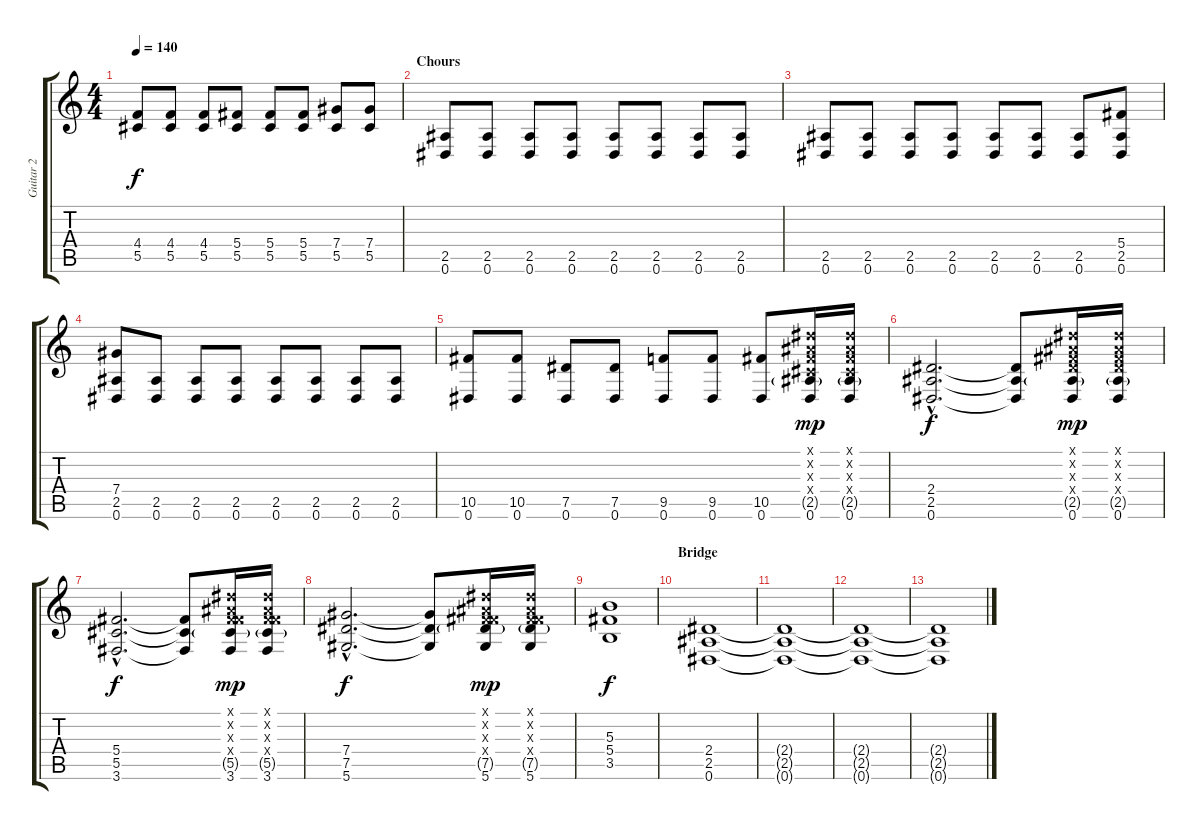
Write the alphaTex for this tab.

\track ("Guitar 2" "Guitar 2") {instrument distortionguitar}
\staff {score tabs}
\tuning (Eb4 Bb3 Gb3 Db3 Ab2 Eb2) {hide}
\ts (4 4)
\tempo 140
\clef g2
\ks c
(4.4 5.5).8{dy f} (4.4 5.5).8 (4.4 5.5).8 (5.4 5.5).8 (5.4 5.5).8 (5.4 5.5).8 (7.4 5.5).8 (7.4 5.5).8 |
\section ("" "Chours")
(2.5 0.6).8 (2.5 0.6).8 (2.5 0.6).8 (2.5 0.6).8 (2.5 0.6).8 (2.5 0.6).8 (2.5 0.6).8 (2.5 0.6).8 |
(2.5 0.6).8 (2.5 0.6).8 (2.5 0.6).8 (2.5 0.6).8 (2.5 0.6).8 (2.5 0.6).8 (2.5 0.6).8 (5.4 2.5 0.6).8 |
(7.4 2.5 0.6).8 (2.5 0.6).8 (2.5 0.6).8 (2.5 0.6).8 (2.5 0.6).8 (2.5 0.6).8 (2.5 0.6).8 (2.5 0.6).8 |
(10.5 0.6).8 (10.5 0.6).8 (7.5 0.6).8 (7.5 0.6).8 (9.5 0.6).8 (9.5 0.6).8 (10.5 0.6).8 (0.1{x} 0.2{x} 0.3{x} 0.4{x} 2.5{g} 0.6).16{dy mp} (0.1{x} 0.2{x} 0.3{x} 0.4{x} 2.5{g} 0.6).16 |
(2.4{hac} 2.5{hac} 0.6{hac}).2{d dy f} (2.4{t} 2.5{t} 0.6{t}).8 (0.1{x} 0.2{x} 0.3{x} 2.4{x} 2.5{g} 0.6).16{dy mp} (0.1{x} 0.2{x} 0.3{x} 2.4{x} 2.5{g} 0.6).16 |
(5.4{hac} 5.5{hac} 3.6{hac}).2{d dy f} (5.4{t} 5.5{t} 3.6{t}).8 (0.1{x} 0.2{x} 0.3{x} 5.4{x} 5.5{g} 3.6).16{dy mp} (0.1{x} 0.2{x} 0.3{x} 5.4{x} 5.5{g} 3.6).16 |
(7.4{hac} 7.5{hac} 5.6{hac}).2{d dy f} (7.4{t} 7.5{t} 5.6{t}).8 (0.1{x} 0.2{x} 0.3{x} 5.4{x} 7.5{g} 5.6).16{dy mp} (0.1{x} 0.2{x} 0.3{x} 5.4{x} 7.5{g} 5.6).16 |
(5.3 5.4 3.5).1{dy f} |
\section ("" "Bridge")
(2.4 2.5 0.6).1{volume 7 instrument distortionguitar} |
(2.4{t} 2.5{t} 0.6{t}).1 |
(2.4{t} 2.5{t} 0.6{t}).1{volume 0} |
(2.4{t} 2.5{t} 0.6{t}).1
